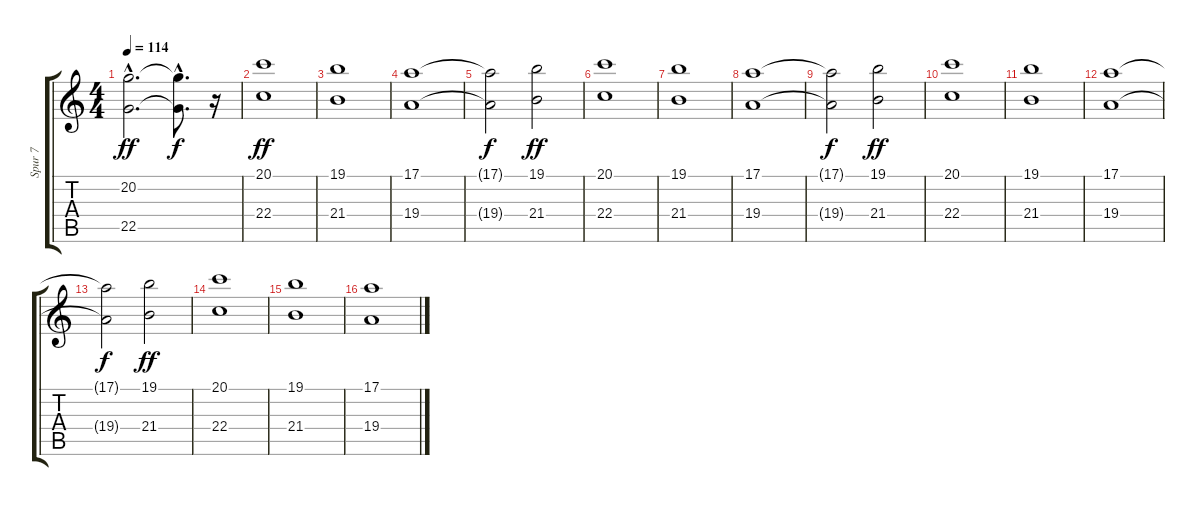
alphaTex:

\track ("Spur 7" "Spur 7") {instrument stringensemble1}
\staff {score tabs}
\tuning (E4 B3 G3 D3 A2 E2) {hide}
\ts (4 4)
\tempo 114
\clef g2
\ks c
(20.2{hac} 22.5{hac}).2{d dy ff} (20.2{t} 22.5{hac t}).8{d dy f} r.16 |
(20.1 22.4).1{dy ff} |
(19.1 21.4).1 |
(17.1 19.4).1 |
(17.1{t} 19.4{t}).2{dy f} (19.1 21.4).2{dy ff} |
(20.1 22.4).1 |
(19.1 21.4).1 |
(17.1 19.4).1 |
(17.1{t} 19.4{t}).2{dy f} (19.1 21.4).2{dy ff} |
(20.1 22.4).1 |
(19.1 21.4).1 |
(17.1 19.4).1 |
(17.1{t} 19.4{t}).2{dy f} (19.1 21.4).2{dy ff} |
(20.1 22.4).1 |
(19.1 21.4).1 |
(17.1 19.4).1
